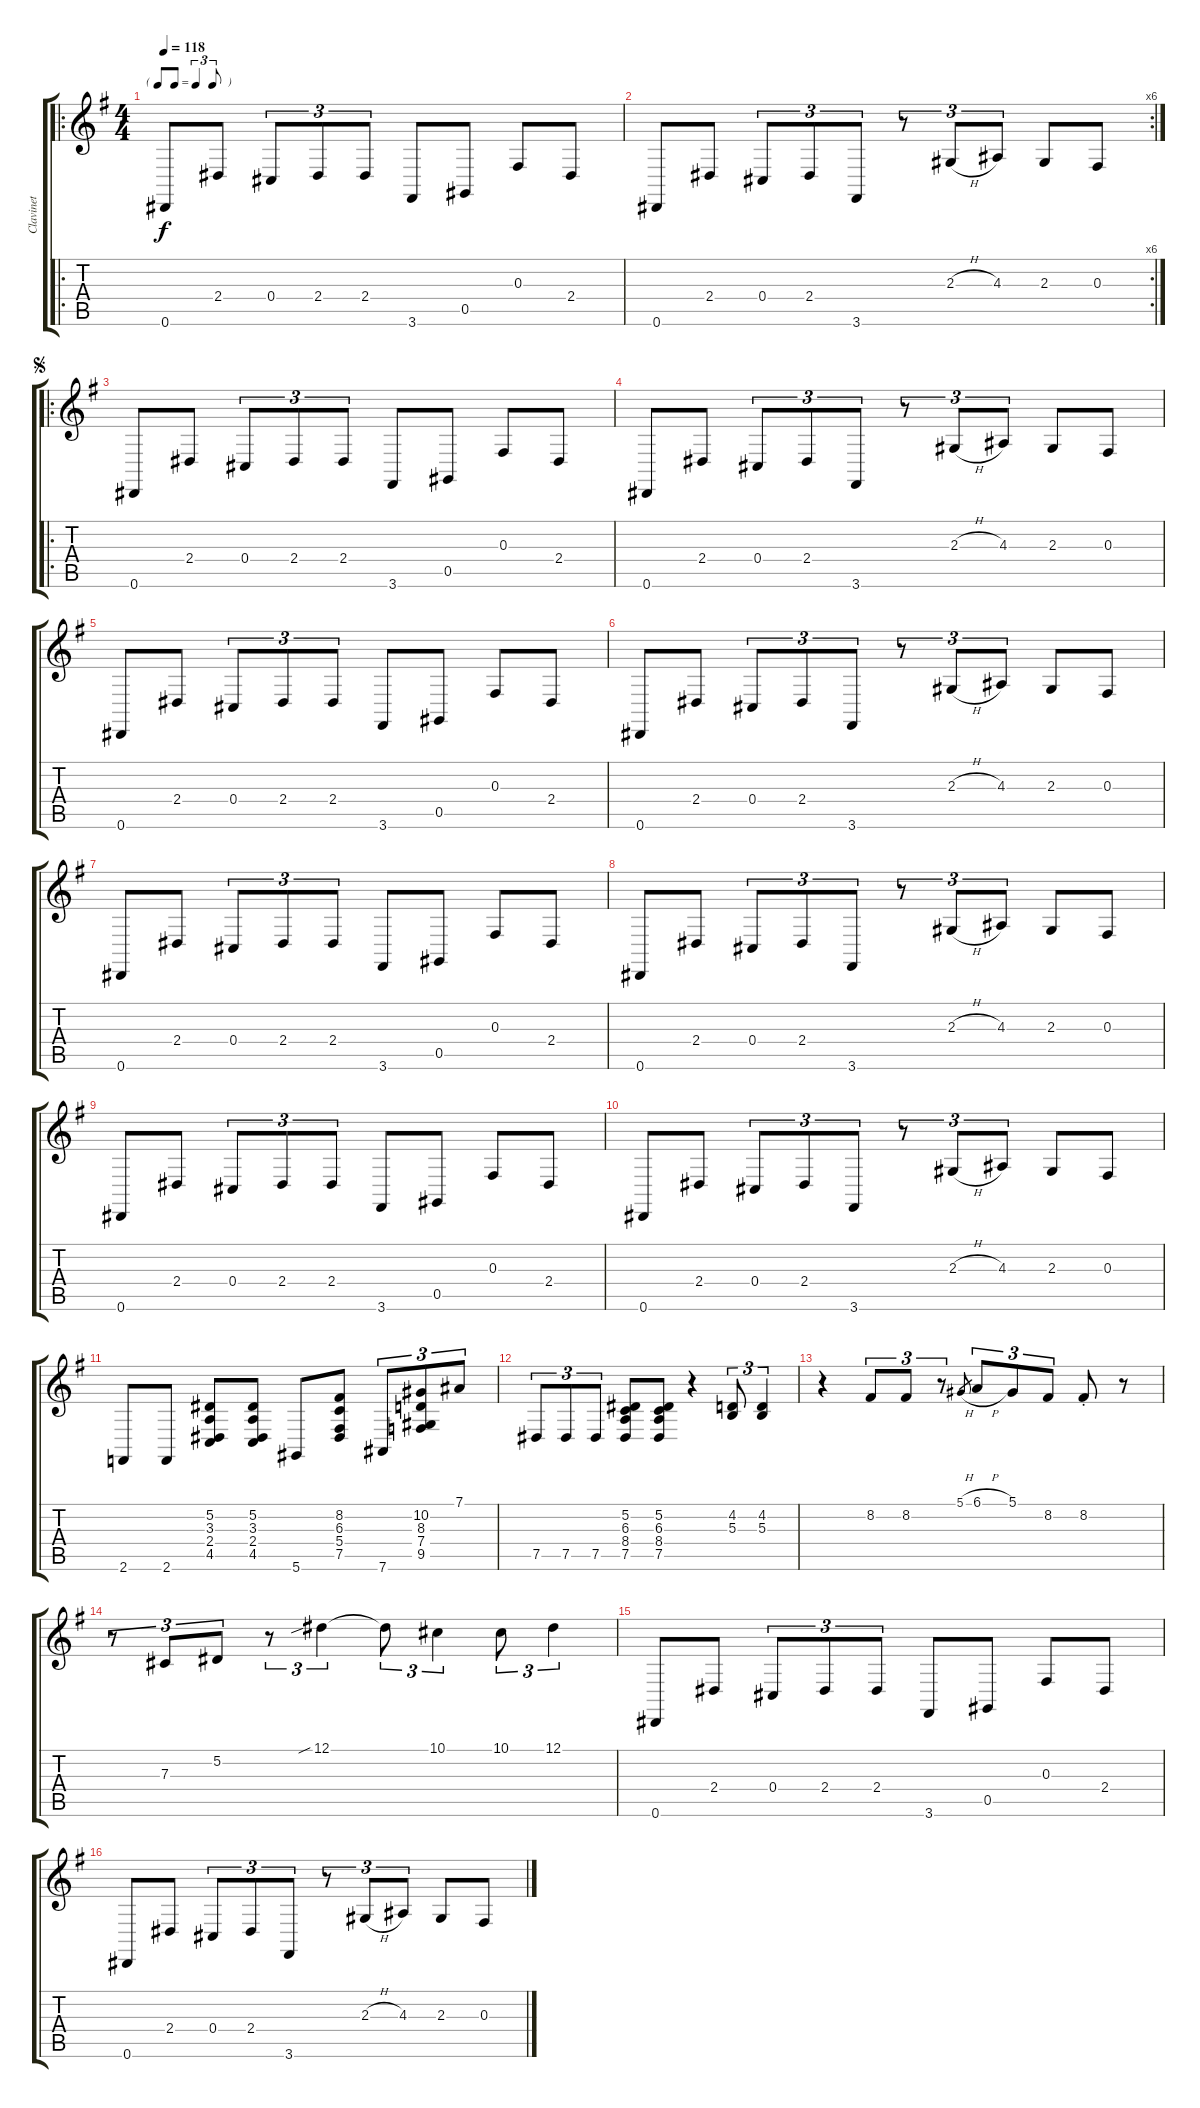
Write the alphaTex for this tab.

\track ("Clavinet" "Clavinet") {instrument clavinet}
\staff {score tabs}
\tuning (Eb4 Bb3 Gb3 Db3 Ab2 Eb2) {hide}
\ro
\ts (4 4)
\tf triplet8th
\tempo 118
\clef g2
\ks g
0.6.8{dy f instrument clavinet} 2.4.8 0.4.8{tu (3 2)} 2.4.8{tu (3 2)} 2.4.8{tu (3 2)} 3.6.8 0.5.8 0.3.8 2.4.8 |
\rc 6
0.6.8 2.4.8 0.4.8{tu (3 2)} 2.4.8{tu (3 2)} 3.6.8{tu (3 2)} r.8{tu (3 2)} 2.3{h}.8{tu (3 2)} 4.3.8{tu (3 2)} 2.3.8 0.3.8 |
\ro
\jump segno
0.6.8 2.4.8 0.4.8{tu (3 2)} 2.4.8{tu (3 2)} 2.4.8{tu (3 2)} 3.6.8 0.5.8 0.3.8 2.4.8 |
0.6.8 2.4.8 0.4.8{tu (3 2)} 2.4.8{tu (3 2)} 3.6.8{tu (3 2)} r.8{tu (3 2)} 2.3{h}.8{tu (3 2)} 4.3.8{tu (3 2)} 2.3.8 0.3.8 |
0.6.8 2.4.8 0.4.8{tu (3 2)} 2.4.8{tu (3 2)} 2.4.8{tu (3 2)} 3.6.8 0.5.8 0.3.8 2.4.8 |
0.6.8 2.4.8 0.4.8{tu (3 2)} 2.4.8{tu (3 2)} 3.6.8{tu (3 2)} r.8{tu (3 2)} 2.3{h}.8{tu (3 2)} 4.3.8{tu (3 2)} 2.3.8 0.3.8 |
0.6.8 2.4.8 0.4.8{tu (3 2)} 2.4.8{tu (3 2)} 2.4.8{tu (3 2)} 3.6.8 0.5.8 0.3.8 2.4.8 |
0.6.8 2.4.8 0.4.8{tu (3 2)} 2.4.8{tu (3 2)} 3.6.8{tu (3 2)} r.8{tu (3 2)} 2.3{h}.8{tu (3 2)} 4.3.8{tu (3 2)} 2.3.8 0.3.8 |
0.6.8 2.4.8 0.4.8{tu (3 2)} 2.4.8{tu (3 2)} 2.4.8{tu (3 2)} 3.6.8 0.5.8 0.3.8 2.4.8 |
0.6.8 2.4.8 0.4.8{tu (3 2)} 2.4.8{tu (3 2)} 3.6.8{tu (3 2)} r.8{tu (3 2)} 2.3{h}.8{tu (3 2)} 4.3.8{tu (3 2)} 2.3.8 0.3.8 |
2.6.8 2.6.8 (5.2 3.3 2.4 4.5).8 (5.2 3.3 2.4 4.5).8 5.6.8 (8.2 6.3 5.4 7.5).8 7.6.8{tu (3 2)} (10.2 8.3 7.4 9.5).8{tu (3 2)} 7.1.8{tu (3 2)} |
7.5.8{tu (3 2)} 7.5.8{tu (3 2)} 7.5.8{tu (3 2)} (5.2 6.3 8.4 7.5).8 (5.2 6.3 8.4 7.5).8 r.4 (4.2 5.3).8{tu (3 2)} (4.2 5.3).4{tu (3 2)} |
r.4 8.2.8{tu (3 2)} 8.2.8{tu (3 2)} r.8{tu (3 2)} 5.1{h}.8{gr} 6.1{h}.8{tu (3 2)} 5.1.8{tu (3 2)} 8.2.8{tu (3 2)} 8.2{st}.8 r.8 |
r.8{tu (3 2)} 7.3.8{tu (3 2)} 5.2.8{tu (3 2)} r.8{tu (3 2)} 12.1{sib}.4{tu (3 2)} 12.1{t}.8{tu (3 2)} 10.1.4{tu (3 2)} 10.1.8{tu (3 2)} 12.1.4{tu (3 2)} |
0.6.8 2.4.8 0.4.8{tu (3 2)} 2.4.8{tu (3 2)} 2.4.8{tu (3 2)} 3.6.8 0.5.8 0.3.8 2.4.8 |
0.6.8 2.4.8 0.4.8{tu (3 2)} 2.4.8{tu (3 2)} 3.6.8{tu (3 2)} r.8{tu (3 2)} 2.3{h}.8{tu (3 2)} 4.3.8{tu (3 2)} 2.3.8 0.3.8
